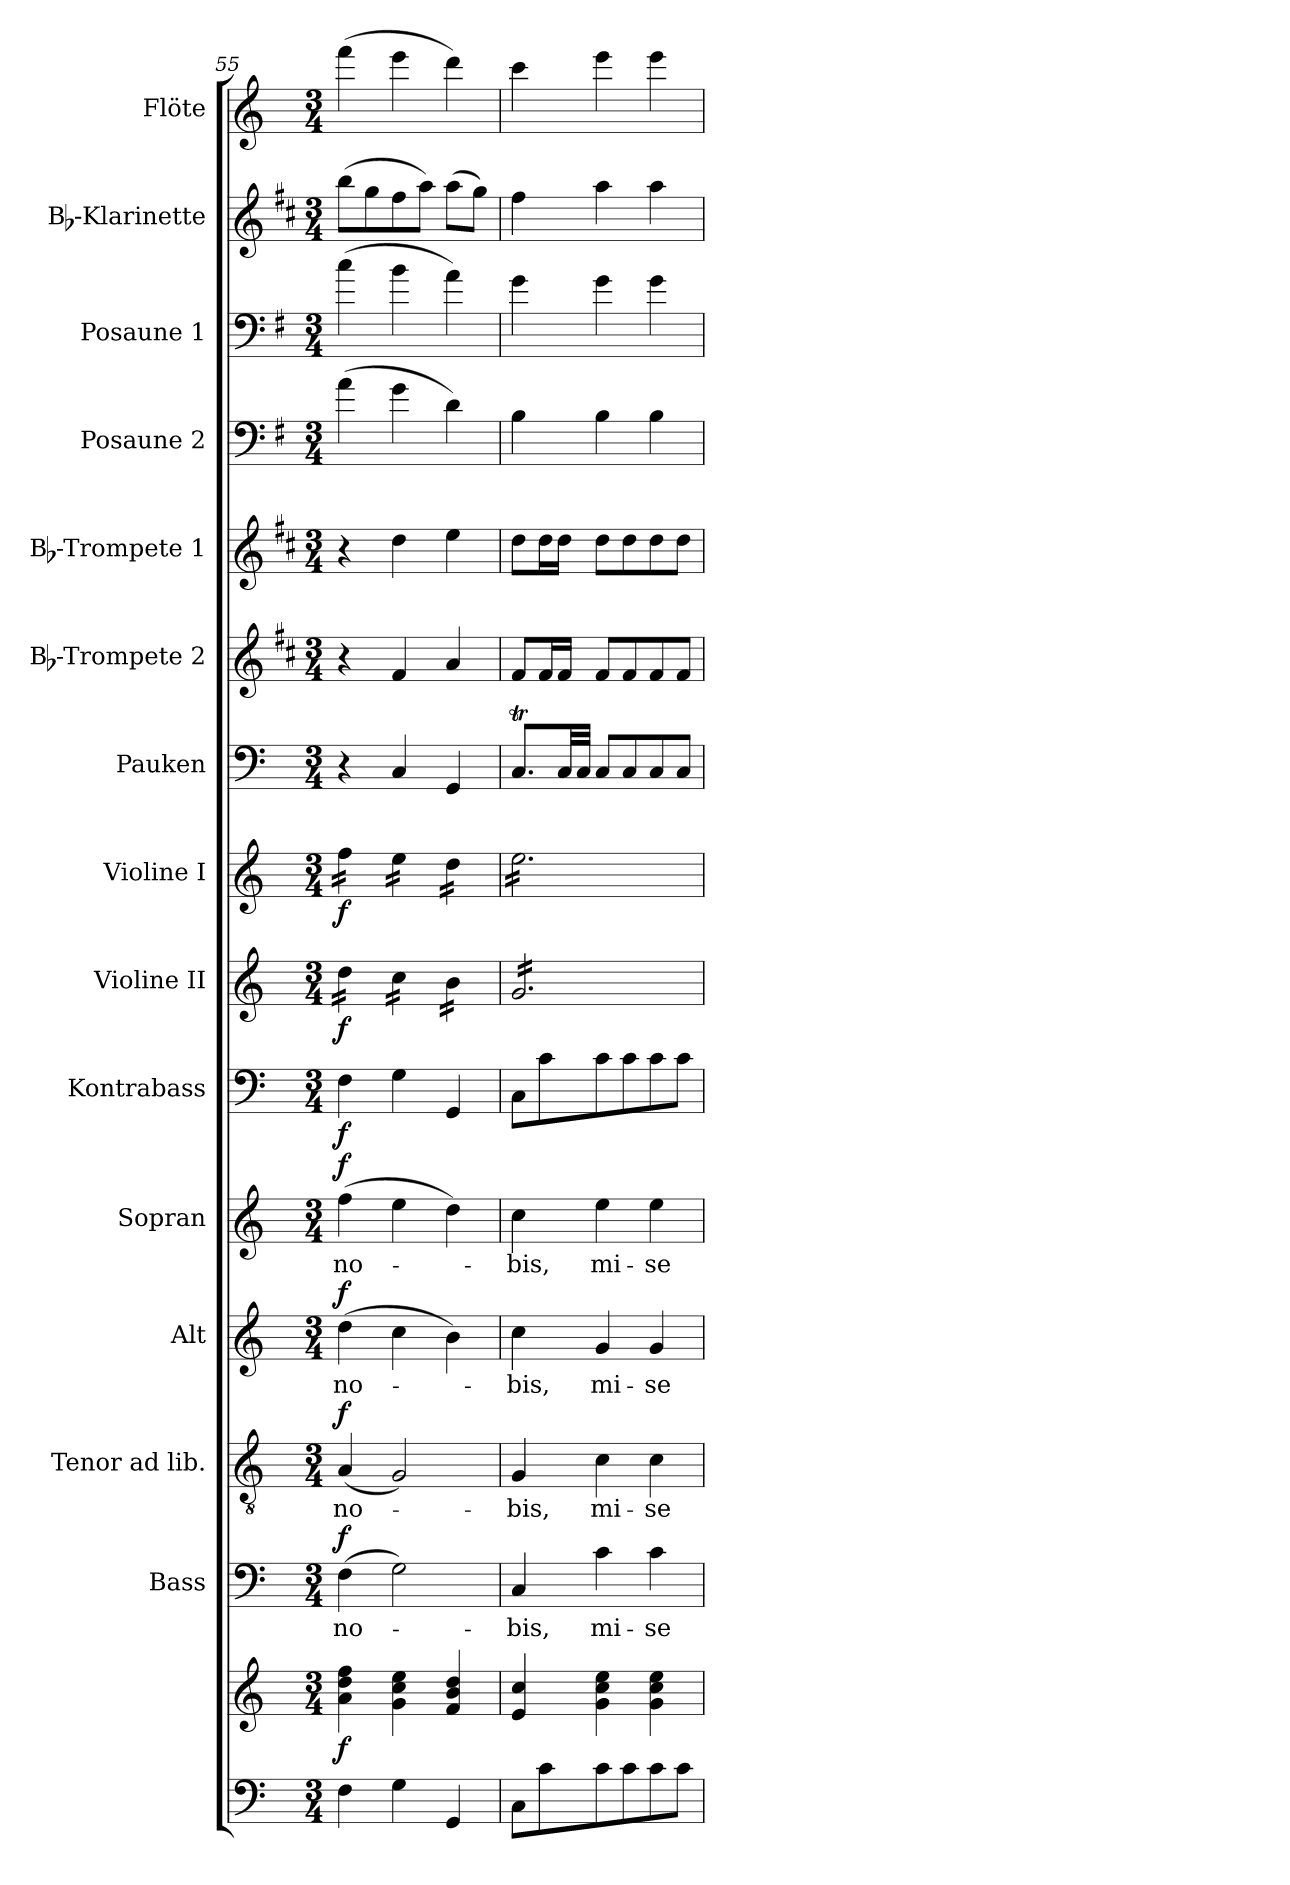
**kern	**kern	**dynam	**kern	**text	**dynam	**kern	**text	**dynam	**kern	**text	**dynam	**kern	**text	**dynam	**kern	**dynam	**kern	**dynam	**kern	**dynam	**kern	**kern	**kern	**kern	**kern	**kern	**kern
*part15	*part15	*part15	*part14	*part14	*part14	*part13	*part13	*part13	*part12	*part12	*part12	*part11	*part11	*part11	*part10	*part10	*part9	*part9	*part8	*part8	*part7	*part6	*part5	*part4	*part3	*part2	*part1
*staff16	*staff15	*staff15/16	*staff14	*staff14	*staff14	*staff13	*staff13	*staff13	*staff12	*staff12	*staff12	*staff11	*staff11	*staff11	*staff10	*staff10	*staff9	*staff9	*staff8	*staff8	*staff7	*staff6	*staff5	*staff4	*staff3	*staff2	*staff1
*	*	*	*I"Bass	*	*	*I"Tenor ad lib.	*	*	*I"Alt	*	*	*I"Sopran	*	*	*I"Kontrabass	*	*I"Violine II	*	*I"Violine I	*	*I"Pauken	*I"Bb-Trompete 2	*I"Bb-Trompete 1	*I"Posaune 2	*I"Posaune 1	*I"Bb-Klarinette	*I"Flöte
*	*	*	*I'B.	*	*	*I'T.	*	*	*I'A.	*	*	*I'S.	*	*	*I'Kb.	*	*I'Vl. II	*	*I'Vl. I	*	*I'Pk.	*I'Bb Trp. 2	*I'Bb Trp. 1	*I'Pos. 2	*I'Pos. 1	*I'Bb Kl.	*I'Fl.
*clefF4	*clefG2	*	*clefF4	*	*	*clefGv2	*	*	*clefG2	*	*	*clefG2	*	*	*clefF4	*	*clefG2	*	*clefG2	*	*clefF4	*clefG2	*clefG2	*clefF4	*clefF4	*clefG2	*clefG2
*	*	*	*	*	*	*	*	*	*	*	*	*	*	*	*ITrd7c12	*	*	*	*	*	*	*ITrd1c2	*ITrd1c2	*ITrd4c7	*ITrd4c7	*ITrd1c2	*
*k[]	*k[]	*	*k[]	*	*	*k[]	*	*	*k[]	*	*	*k[]	*	*	*k[]	*	*k[]	*	*k[]	*	*k[]	*k[]	*k[]	*k[]	*k[]	*k[]	*k[]
*C:	*C:	*	*C:	*	*	*C:	*	*	*C:	*	*	*C:	*	*	*C:	*	*C:	*	*C:	*	*C:	*C:	*C:	*C:	*C:	*C:	*C:
*M3/4	*M3/4	*	*M3/4	*	*	*M3/4	*	*	*M3/4	*	*	*M3/4	*	*	*M3/4	*	*M3/4	*	*M3/4	*	*M3/4	*M3/4	*M3/4	*M3/4	*M3/4	*M3/4	*M3/4
=55	=55	=55	=55	=55	=55	=55	=55	=55	=55	=55	=55	=55	=55	=55	=55	=55	=55	=55	=55	=55	=55	=55	=55	=55	=55	=55	=55
!	!	!LO:DY:b	!	!LO:LY:b	!LO:DY:a	!	!LO:LY:b	!LO:DY:a	!	!LO:LY:b	!LO:DY:a	!	!LO:LY:b	!LO:DY:a	!	!LO:DY:b	!	!LO:DY:b	!	!LO:DY:b	!	!	!	!	!	!	!
*	*	*	*	*	*	*	*	*	*	*	*	*	*	*	*	*	*tremolo	*	*	*	*	*	*	*	*	*	*
*	*	*	*	*	*	*	*	*	*	*	*	*	*	*	*	*	*	*	*tremolo	*	*	*	*	*	*	*	*
4F\	4a\ 4dd\ 4ff\	f	(>4F\	no-	f	(<4A/	no-	f	(>4dd\	no-	f	(>4ff\	no-	f	4FF\	f	16dd\LL	f	16ff\LL	f	4r	4r	4r	(>4d\	(>4f\	(>8aa\L	(>4fff\
.	.	.	.	.	.	.	.	.	.	.	.	.	.	.	.	.	16dd\	.	16ff\	.	.	.	.	.	.	.	.
.	.	.	.	.	.	.	.	.	.	.	.	.	.	.	.	.	16dd\	.	16ff\	.	.	.	.	.	.	8ff\	.
.	.	.	.	.	.	.	.	.	.	.	.	.	.	.	.	.	16dd\JJ	.	16ff\JJ	.	.	.	.	.	.	.	.
4G\	4g\ 4cc\ 4ee\	.	2G\)	.	.	2G/)	.	.	4cc\	.	.	4ee\	.	.	4GG\	.	16cc\LL	.	16ee\LL	.	4C/	4e/	4cc\	4c\	4e\	8ee\	4eee\
.	.	.	.	.	.	.	.	.	.	.	.	.	.	.	.	.	16cc\	.	16ee\	.	.	.	.	.	.	.	.
.	.	.	.	.	.	.	.	.	.	.	.	.	.	.	.	.	16cc\	.	16ee\	.	.	.	.	.	.	8gg\J)	.
.	.	.	.	.	.	.	.	.	.	.	.	.	.	.	.	.	16cc\JJ	.	16ee\JJ	.	.	.	.	.	.	.	.
4GG/	4f/ 4b/ 4dd/	.	.	.	.	.	.	.	4b\)	.	.	4dd\)	.	.	4GGG/	.	16b\LL	.	16dd\LL	.	4GG/	4g/	4dd\	4G\)	4d\)	(>8gg\L	4ddd\)
.	.	.	.	.	.	.	.	.	.	.	.	.	.	.	.	.	16b\	.	16dd\	.	.	.	.	.	.	.	.
.	.	.	.	.	.	.	.	.	.	.	.	.	.	.	.	.	16b\	.	16dd\	.	.	.	.	.	.	8ff\J)	.
.	.	.	.	.	.	.	.	.	.	.	.	.	.	.	.	.	16b\JJ	.	16dd\JJ	.	.	.	.	.	.	.	.
=56	=56	=56	=56	=56	=56	=56	=56	=56	=56	=56	=56	=56	=56	=56	=56	=56	=56	=56	=56	=56	=56	=56	=56	=56	=56	=56	=56
!	!	!	!	!LO:LY:b	!	!	!LO:LY:b	!	!	!LO:LY:b	!	!	!LO:LY:b	!	!	!	!	!	!	!	!	!	!	!	!	!	!
8C\L	4e/ 4cc/	.	4C/	-bis,	.	4G/	-bis,	.	4cc\	-bis,	.	4cc\	-bis,	.	8CC\L	.	16g/LL	.	16ee\LL	.	8.CT/L	8e/L	8cc\L	4E\	4c\	4ee\	4ccc\
.	.	.	.	.	.	.	.	.	.	.	.	.	.	.	.	.	16g/	.	16ee\	.	.	.	.	.	.	.	.
8c\	.	.	.	.	.	.	.	.	.	.	.	.	.	.	8C\	.	16g/	.	16ee\	.	.	16e/L	16cc\L	.	.	.	.
.	.	.	.	.	.	.	.	.	.	.	.	.	.	.	.	.	16g/	.	16ee\	.	32C/LL	16e/JJ	16cc\JJ	.	.	.	.
.	.	.	.	.	.	.	.	.	.	.	.	.	.	.	.	.	.	.	.	.	32C/JJJ	.	.	.	.	.	.
!	!	!	!	!LO:LY:b	!	!	!LO:LY:b	!	!	!LO:LY:b	!	!	!LO:LY:b	!	!	!	!	!	!	!	!	!	!	!	!	!	!
8c\	4g\ 4cc\ 4ee\	.	4c\	mi-	.	4c\	mi-	.	4g/	mi-	.	4ee\	mi-	.	8C\	.	16g/	.	16ee\	.	8C/L	8e/L	8cc\L	4E\	4c\	4gg\	4eee\
.	.	.	.	.	.	.	.	.	.	.	.	.	.	.	.	.	16g/	.	16ee\	.	.	.	.	.	.	.	.
8c\	.	.	.	.	.	.	.	.	.	.	.	.	.	.	8C\	.	16g/	.	16ee\	.	8C/	8e/	8cc\	.	.	.	.
.	.	.	.	.	.	.	.	.	.	.	.	.	.	.	.	.	16g/	.	16ee\	.	.	.	.	.	.	.	.
!	!	!	!	!LO:LY:b	!	!	!LO:LY:b	!	!	!LO:LY:b	!	!	!LO:LY:b	!	!	!	!	!	!	!	!	!	!	!	!	!	!
8c\	4g\ 4cc\ 4ee\	.	4c\	-se-	.	4c\	-se-	.	4g/	-se-	.	4ee\	-se-	.	8C\	.	16g/	.	16ee\	.	8C/	8e/	8cc\	4E\	4c\	4gg\	4eee\
.	.	.	.	.	.	.	.	.	.	.	.	.	.	.	.	.	16g/	.	16ee\	.	.	.	.	.	.	.	.
8c\J	.	.	.	.	.	.	.	.	.	.	.	.	.	.	8C\J	.	16g/	.	16ee\	.	8C/J	8e/J	8cc\J	.	.	.	.
.	.	.	.	.	.	.	.	.	.	.	.	.	.	.	.	.	16g/JJ	.	16ee\JJ	.	.	.	.	.	.	.	.
*	*	*	*	*	*	*	*	*	*	*	*	*	*	*	*	*	*	*	*Xtremolo	*	*	*	*	*	*	*	*
*	*	*	*	*	*	*	*	*	*	*	*	*	*	*	*	*	*Xtremolo	*	*	*	*	*	*	*	*	*	*
=	=	=	=	=	=	=	=	=	=	=	=	=	=	=	=	=	=	=	=	=	=	=	=	=	=	=	=
*-	*-	*-	*-	*-	*-	*-	*-	*-	*-	*-	*-	*-	*-	*-	*-	*-	*-	*-	*-	*-	*-	*-	*-	*-	*-	*-	*-
